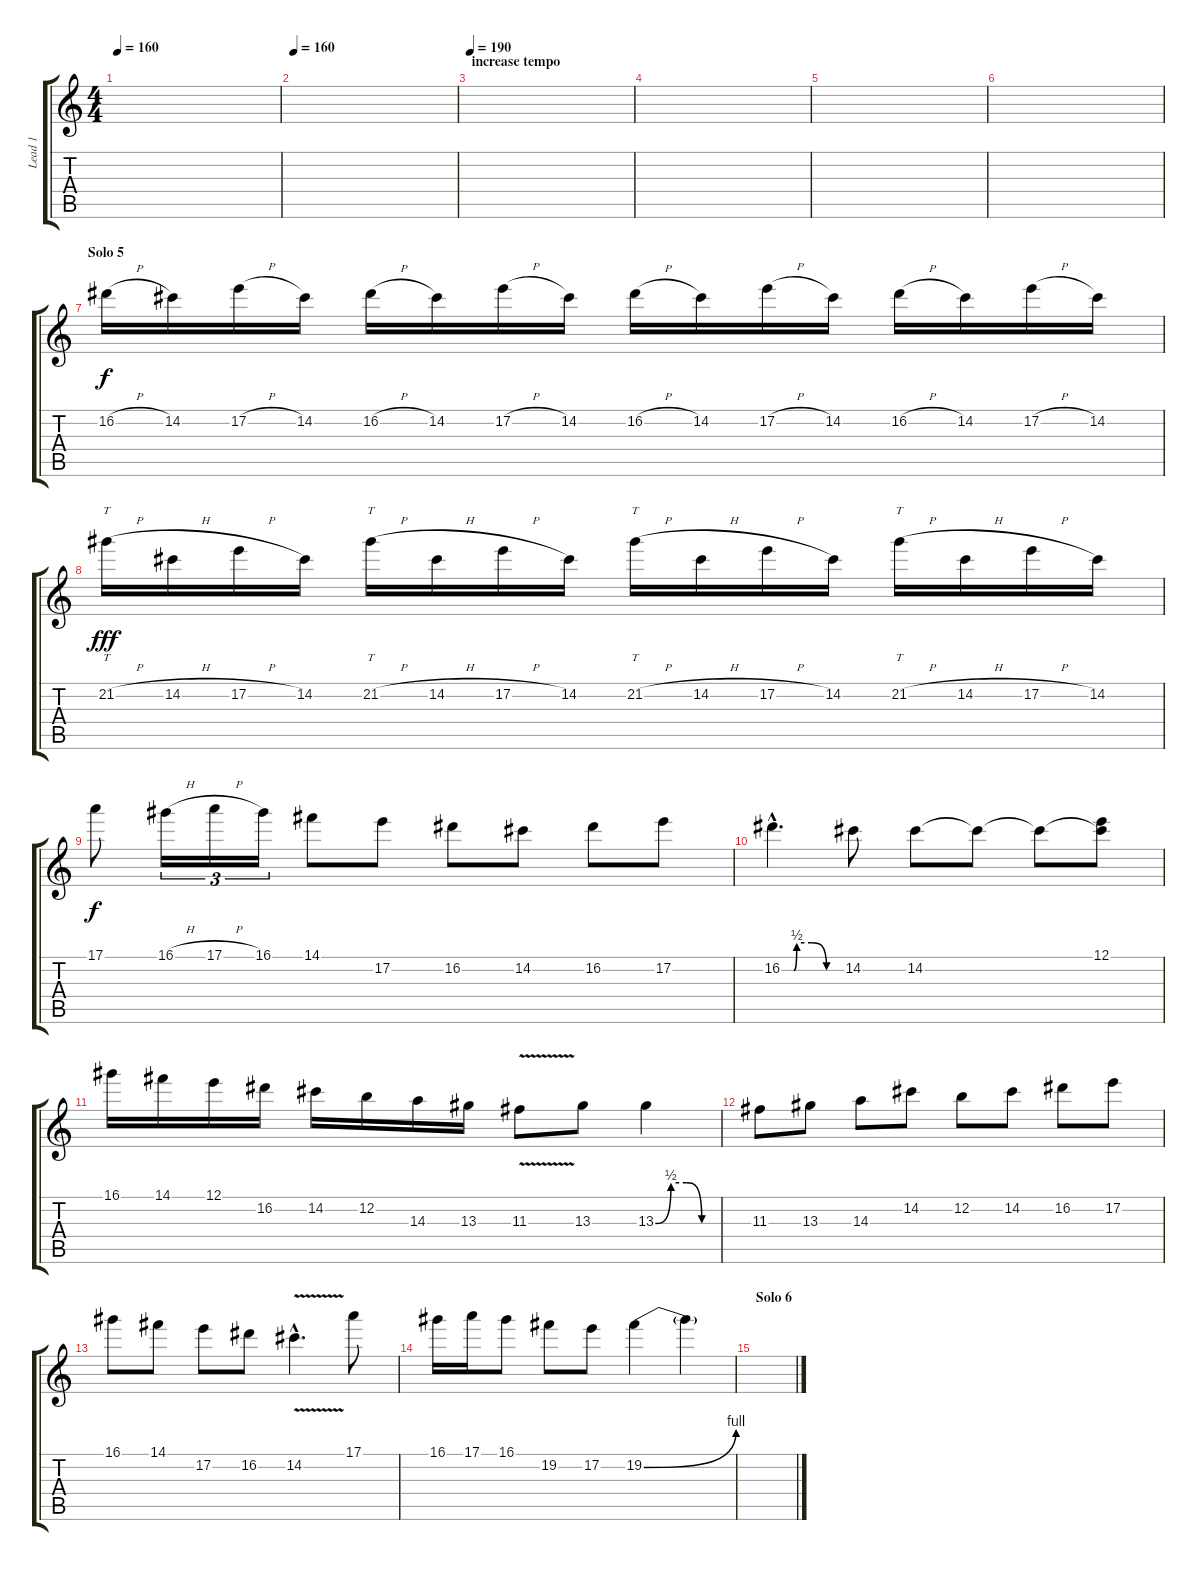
\track ("Lead 1" "Lead 1") {instrument distortionguitar}
\staff {score tabs}
\tuning (E4 B3 G3 D3 A2 E2) {hide}
\ts (4 4)
\tempo 160
\clef g2
\ks c
|
\tempo 160
|
\section ("" "increase tempo")
\tempo 190
|
|
|
|
\section ("" "Solo 5")
16.2{h}.16{volume 16} 14.2.16 17.2{h}.16 14.2.16 16.2{h}.16 14.2.16 17.2{h}.16 14.2.16 16.2{h}.16 14.2.16 17.2{h}.16 14.2.16 16.2{h}.16 14.2.16 17.2{h}.16 14.2.16 |
21.2{h}.16{tt dy fff} 14.2{h}.16 17.2{h}.16 14.2.16 21.2{h}.16{tt} 14.2{h}.16 17.2{h}.16 14.2.16 21.2{h}.16{tt} 14.2{h}.16 17.2{h}.16 14.2.16 21.2{h}.16{tt} 14.2{h}.16 17.2{h}.16 14.2.16 |
17.1.8{dy f} 16.1{h}.16{tu (3 2)} 17.1{h}.16{tu (3 2)} 16.1.16{tu (3 2)} 14.1.8 17.2.8 16.2.8 14.2.8 16.2.8 17.2.8 |
16.2{be (custom 0 0 9 0 12 0 15 2 30 2 45 0 60 0) hac}.4{d} 14.2.8 14.2.8 14.2{t}.8 14.2{t}.8 (12.1 14.2{t}).8 |
16.1.16 14.1.16 12.1.16 16.2.16 14.2.16 12.2.16 14.3.16 13.3.16 11.3{v}.8 13.3.8 13.3{be (custom 0 0 15 2 30 2 45 0 60 0)}.4 |
11.3.8 13.3.8 14.3.8 14.2.8 12.2.8 14.2.8 16.2.8 17.2.8 |
16.1.8 14.1.8 17.2.8 16.2.8 14.2{v hac}.4{d} 17.1.8 |
16.1.16 17.1.16 16.1.8 19.2.8 17.2.8 19.2{be (bend 0 0 60 4)}.4 19.2{t}.4 |
\section ("" "Solo 6")
